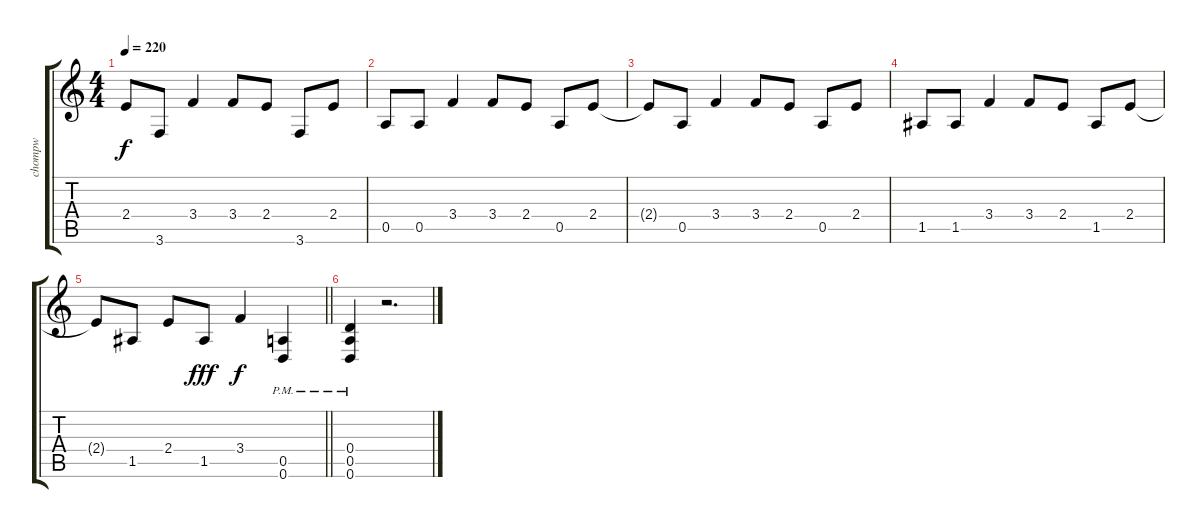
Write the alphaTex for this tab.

\track ("chompw" "chompw") {instrument distortionguitar}
\staff {score tabs}
\tuning (D4 B3 G3 D3 A2 D2) {hide}
\ts (4 4)
\tempo 220
\clef g2
\ks c
2.4{t}.8{dy f} 3.6.8 3.4.4 3.4.8 2.4.8 3.6.8 2.4.8 |
0.5.8 0.5.8 3.4.4 3.4.8 2.4.8 0.5.8 2.4.8 |
2.4{t}.8 0.5.8 3.4.4 3.4.8 2.4.8 0.5.8 2.4.8 |
1.5.8 1.5.8 3.4.4 3.4.8 2.4.8 1.5.8 2.4.8 |
\barLineRight lightlight
2.4{t}.8 1.5.8 2.4.8 1.5.8{dy fff} 3.4.4{dy f} (0.5{pm} 0.6).4 |
(0.4 0.5 0.6{pm}).4 r.2{d}
